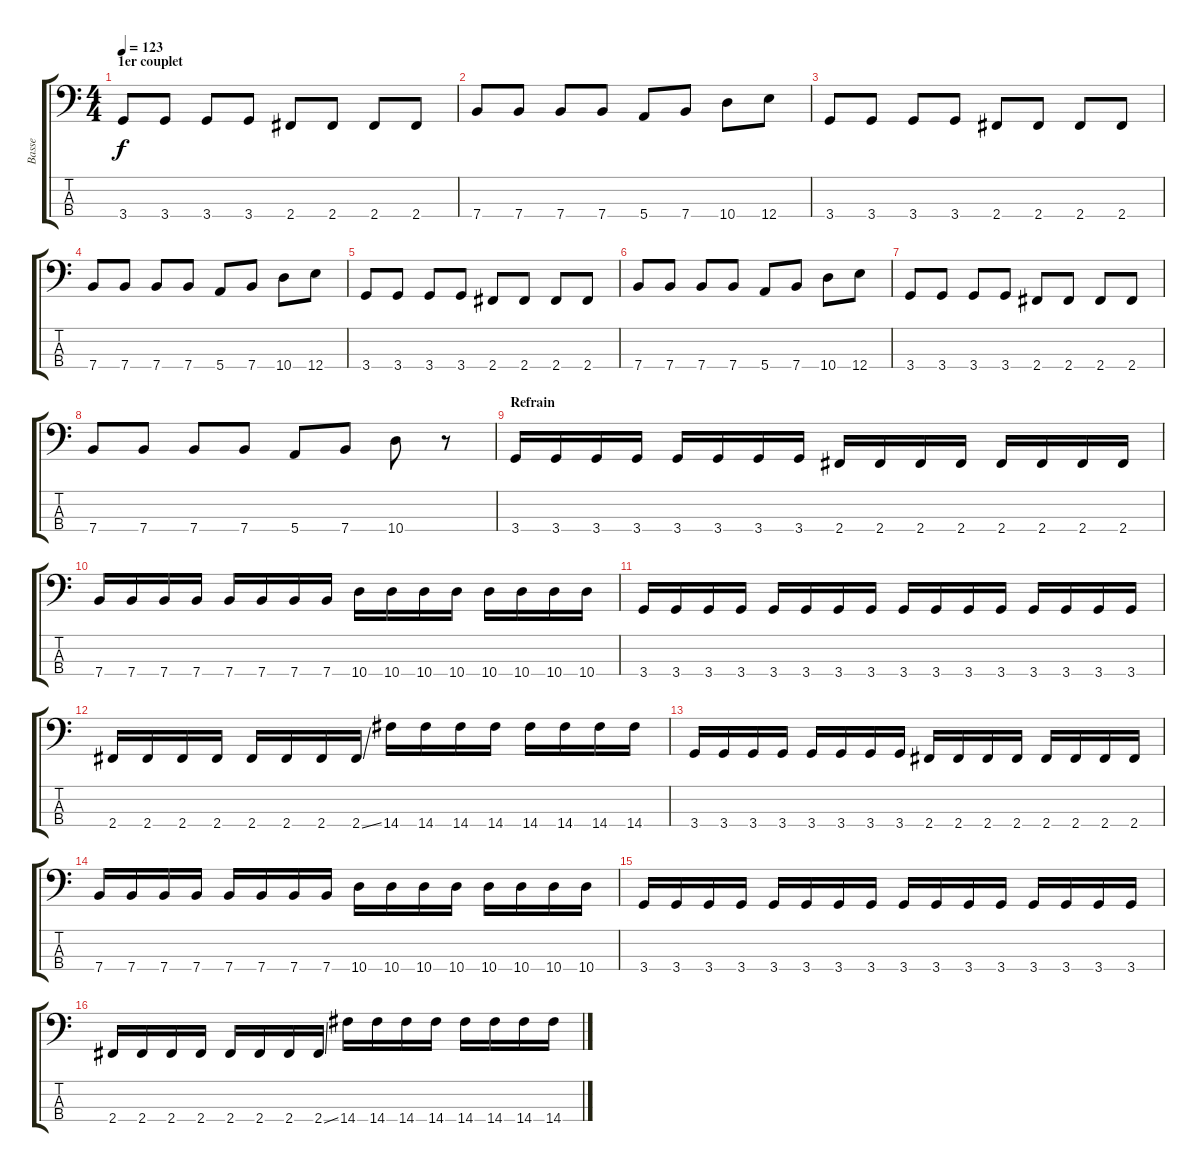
\track ("Basse" "Basse") {instrument electricbasspick}
\staff {score tabs}
\tuning (G2 D2 A1 E1) {hide}
\ts (4 4)
\section ("" "1er couplet")
\tempo 123
\clef f4
\ks c
3.4.8{dy f} 3.4.8 3.4.8 3.4.8 2.4.8 2.4.8 2.4.8 2.4.8 |
7.4.8 7.4.8 7.4.8 7.4.8 5.4.8 7.4.8 10.4.8 12.4.8 |
3.4.8 3.4.8 3.4.8 3.4.8 2.4.8 2.4.8 2.4.8 2.4.8 |
7.4.8 7.4.8 7.4.8 7.4.8 5.4.8 7.4.8 10.4.8 12.4.8 |
3.4.8 3.4.8 3.4.8 3.4.8 2.4.8 2.4.8 2.4.8 2.4.8 |
7.4.8 7.4.8 7.4.8 7.4.8 5.4.8 7.4.8 10.4.8 12.4.8 |
3.4.8 3.4.8 3.4.8 3.4.8 2.4.8 2.4.8 2.4.8 2.4.8 |
7.4.8 7.4.8 7.4.8 7.4.8 5.4.8 7.4.8 10.4.8 r.8 |
\section ("" "Refrain")
3.4.16 3.4.16 3.4.16 3.4.16 3.4.16 3.4.16 3.4.16 3.4.16 2.4.16 2.4.16 2.4.16 2.4.16 2.4.16 2.4.16 2.4.16 2.4.16 |
7.4.16 7.4.16 7.4.16 7.4.16 7.4.16 7.4.16 7.4.16 7.4.16 10.4.16 10.4.16 10.4.16 10.4.16 10.4.16 10.4.16 10.4.16 10.4.16 |
3.4.16 3.4.16 3.4.16 3.4.16 3.4.16 3.4.16 3.4.16 3.4.16 3.4.16 3.4.16 3.4.16 3.4.16 3.4.16 3.4.16 3.4.16 3.4.16 |
2.4.16 2.4.16 2.4.16 2.4.16 2.4.16 2.4.16 2.4.16 2.4{ss}.16 14.4.16 14.4.16 14.4.16 14.4.16 14.4.16 14.4.16 14.4.16 14.4.16 |
3.4.16 3.4.16 3.4.16 3.4.16 3.4.16 3.4.16 3.4.16 3.4.16 2.4.16 2.4.16 2.4.16 2.4.16 2.4.16 2.4.16 2.4.16 2.4.16 |
7.4.16 7.4.16 7.4.16 7.4.16 7.4.16 7.4.16 7.4.16 7.4.16 10.4.16 10.4.16 10.4.16 10.4.16 10.4.16 10.4.16 10.4.16 10.4.16 |
3.4.16 3.4.16 3.4.16 3.4.16 3.4.16 3.4.16 3.4.16 3.4.16 3.4.16 3.4.16 3.4.16 3.4.16 3.4.16 3.4.16 3.4.16 3.4.16 |
2.4.16 2.4.16 2.4.16 2.4.16 2.4.16 2.4.16 2.4.16 2.4{ss}.16 14.4.16 14.4.16 14.4.16 14.4.16 14.4.16 14.4.16 14.4.16 14.4.16
